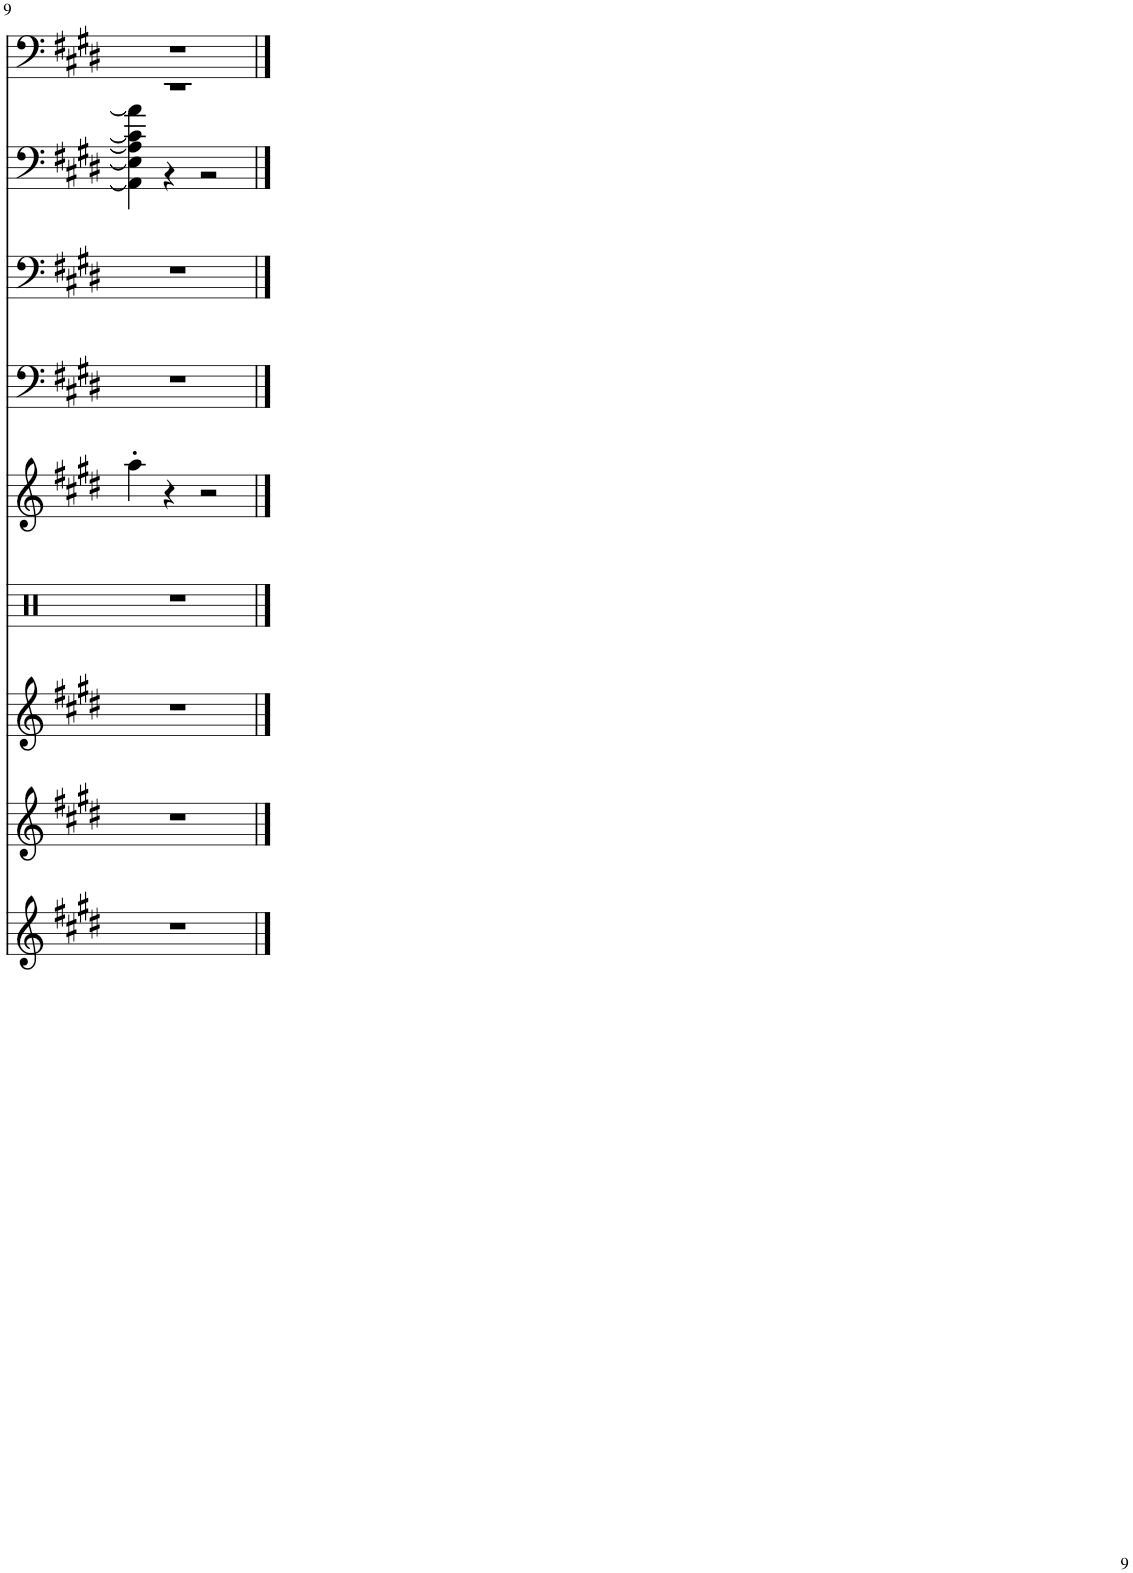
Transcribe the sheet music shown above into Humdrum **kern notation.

**kern	**kern	**kern	**kern	**kern	**kern	**kern	**kern	**kern
*part9	*part8	*part7	*part6	*part5	*part4	*part3	*part2	*part1
*staff9	*staff8	*staff7	*staff6	*staff5	*staff4	*staff3	*staff2	*staff1
*I"Overdrive Gtr	*I"Overdrive Gtr	*I"Warm Pad	*I"Percussion	*I"Steel Gtr.	*I"DistortionGtr	*I"Tenor Sax	*I"Steel Gtr.	*I"Fingered Bass, Stop and Stare
*	*	*	*	*	*	*I'T Sax	*	*
!!LO:PB:g=z
*clefG2	*clefG2	*clefG2	*clefX	*clefG2	*clefF4	*clefF4	*clefF4	*clefF4
*	*	*	*	*	*	*Trd8c14	*	*
*k[f#c#g#d#]	*k[f#c#g#d#]	*k[f#c#g#d#]	*k[]	*k[f#c#g#d#]	*k[f#c#g#d#]	*k[f#c#g#d#]	*k[f#c#g#d#]	*k[f#c#g#d#]
*M4/4	*M4/4	*M4/4	*M4/4	*M4/4	*M4/4	*M4/4	*M4/4	*M4/4
=9	=9	=9	=9	=9	=9	=9	=9	=9
*	*	*	*	*	*	*	*^	*
1r	1r	1r	1r	4aa'\	1r	1r	1r	4AA\] 4E\] 4A\] 4c#\] 4a\]	1r
.	.	.	.	4r	.	.	.	4r	.
.	.	.	.	2r	.	.	.	2r	.
*	*	*	*	*	*	*	*v	*v	*
==	==	==	==	==	==	==	==	==
*-	*-	*-	*-	*-	*-	*-	*-	*-
